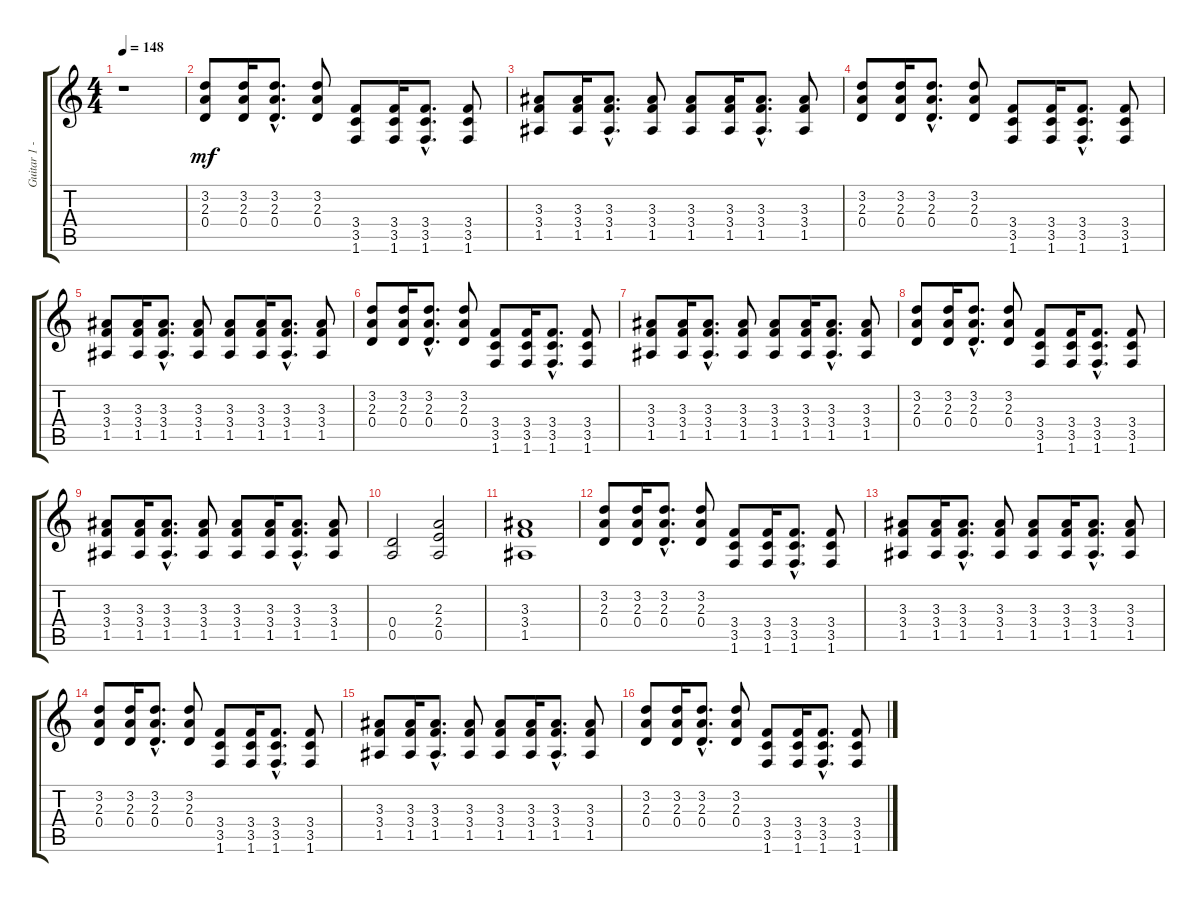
\track ("Guitar 1 - Mike" "Guitar 1 -") {instrument distortionguitar}
\staff {score tabs}
\tuning (E4 B3 G3 D3 A2 E2) {hide}
\ts (4 4)
\tempo 148
\clef g2
\ks c
r.1{dy mf instrument distortionguitar} |
(3.2 2.3 0.4).8 (3.2 2.3 0.4).16 (3.2{hac} 2.3{hac} 0.4{hac}).8{d} (3.2 2.3 0.4).8 (3.4 3.5 1.6).8 (3.4 3.5 1.6).16 (3.4{hac} 3.5{hac} 1.6{hac}).8{d} (3.4 3.5 1.6).8 |
(3.3 3.4 1.5).8 (3.3 3.4 1.5).16 (3.3{hac} 3.4{hac} 1.5{hac}).8{d} (3.3 3.4 1.5).8 (3.3 3.4 1.5).8 (3.3 3.4 1.5).16 (3.3{hac} 3.4{hac} 1.5{hac}).8{d} (3.3 3.4 1.5).8 |
(3.2 2.3 0.4).8 (3.2 2.3 0.4).16 (3.2{hac} 2.3{hac} 0.4{hac}).8{d} (3.2 2.3 0.4).8 (3.4 3.5 1.6).8 (3.4 3.5 1.6).16 (3.4{hac} 3.5{hac} 1.6{hac}).8{d} (3.4 3.5 1.6).8 |
(3.3 3.4 1.5).8 (3.3 3.4 1.5).16 (3.3{hac} 3.4{hac} 1.5{hac}).8{d} (3.3 3.4 1.5).8 (3.3 3.4 1.5).8 (3.3 3.4 1.5).16 (3.3{hac} 3.4{hac} 1.5{hac}).8{d} (3.3 3.4 1.5).8 |
(3.2 2.3 0.4).8 (3.2 2.3 0.4).16 (3.2{hac} 2.3{hac} 0.4{hac}).8{d} (3.2 2.3 0.4).8 (3.4 3.5 1.6).8 (3.4 3.5 1.6).16 (3.4{hac} 3.5{hac} 1.6{hac}).8{d} (3.4 3.5 1.6).8 |
(3.3 3.4 1.5).8 (3.3 3.4 1.5).16 (3.3{hac} 3.4{hac} 1.5{hac}).8{d} (3.3 3.4 1.5).8 (3.3 3.4 1.5).8 (3.3 3.4 1.5).16 (3.3{hac} 3.4{hac} 1.5{hac}).8{d} (3.3 3.4 1.5).8 |
(3.2 2.3 0.4).8 (3.2 2.3 0.4).16 (3.2{hac} 2.3{hac} 0.4{hac}).8{d} (3.2 2.3 0.4).8 (3.4 3.5 1.6).8 (3.4 3.5 1.6).16 (3.4{hac} 3.5{hac} 1.6{hac}).8{d} (3.4 3.5 1.6).8 |
(3.3 3.4 1.5).8 (3.3 3.4 1.5).16 (3.3{hac} 3.4{hac} 1.5{hac}).8{d} (3.3 3.4 1.5).8 (3.3 3.4 1.5).8 (3.3 3.4 1.5).16 (3.3{hac} 3.4{hac} 1.5{hac}).8{d} (3.3 3.4 1.5).8 |
(0.4 0.5).2 (2.3 2.4 0.5).2 |
(3.3 3.4 1.5).1 |
(3.2 2.3 0.4).8 (3.2 2.3 0.4).16 (3.2{hac} 2.3{hac} 0.4{hac}).8{d} (3.2 2.3 0.4).8 (3.4 3.5 1.6).8 (3.4 3.5 1.6).16 (3.4{hac} 3.5{hac} 1.6{hac}).8{d} (3.4 3.5 1.6).8 |
(3.3 3.4 1.5).8 (3.3 3.4 1.5).16 (3.3{hac} 3.4{hac} 1.5{hac}).8{d} (3.3 3.4 1.5).8 (3.3 3.4 1.5).8 (3.3 3.4 1.5).16 (3.3{hac} 3.4{hac} 1.5{hac}).8{d} (3.3 3.4 1.5).8 |
(3.2 2.3 0.4).8 (3.2 2.3 0.4).16 (3.2{hac} 2.3{hac} 0.4{hac}).8{d} (3.2 2.3 0.4).8 (3.4 3.5 1.6).8 (3.4 3.5 1.6).16 (3.4{hac} 3.5{hac} 1.6{hac}).8{d} (3.4 3.5 1.6).8 |
(3.3 3.4 1.5).8 (3.3 3.4 1.5).16 (3.3{hac} 3.4{hac} 1.5{hac}).8{d} (3.3 3.4 1.5).8 (3.3 3.4 1.5).8 (3.3 3.4 1.5).16 (3.3{hac} 3.4{hac} 1.5{hac}).8{d} (3.3 3.4 1.5).8 |
(3.2 2.3 0.4).8 (3.2 2.3 0.4).16 (3.2{hac} 2.3{hac} 0.4{hac}).8{d} (3.2 2.3 0.4).8 (3.4 3.5 1.6).8 (3.4 3.5 1.6).16 (3.4{hac} 3.5{hac} 1.6{hac}).8{d} (3.4 3.5 1.6).8
